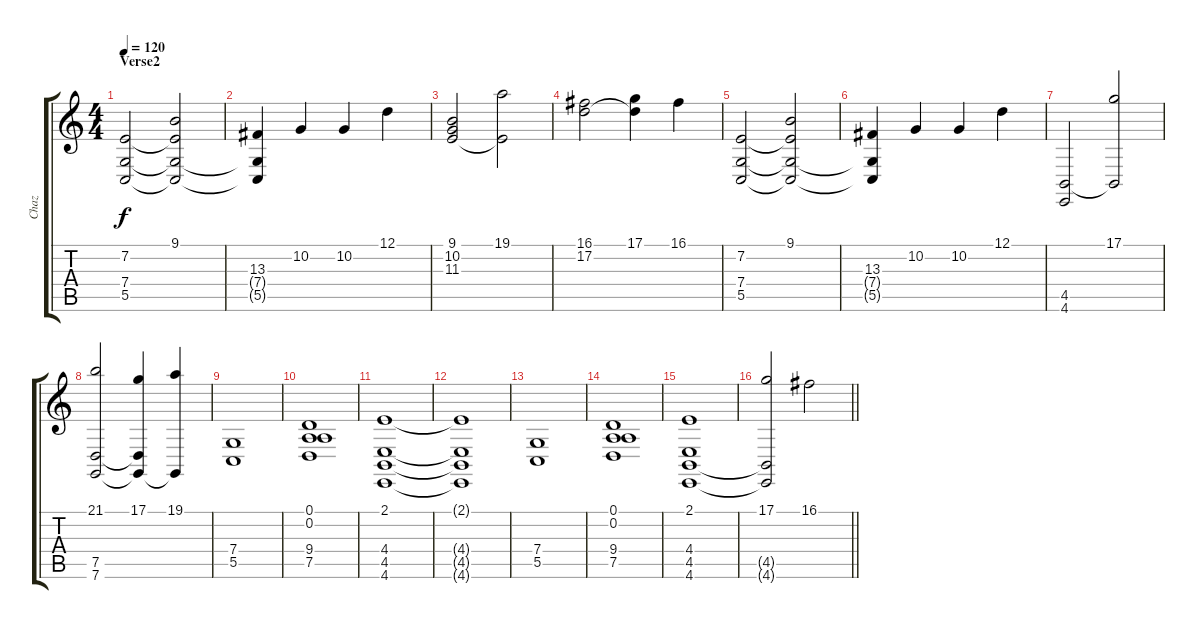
\track ("Chaz" "Chaz") {instrument acousticgrandpiano}
\staff {score tabs}
\tuning (D4 A3 F3 C3 G2 C2) {hide}
\ts (4 4)
\section ("" "Verse2")
\tempo 120
\clef g2
\ks c
(7.2 7.4 5.5).2{dy f} (9.1 7.2{t} 7.4{t} 5.5{t}).2 |
(13.3 7.4{t} 5.5{t}).4 10.2.4 10.2.4 12.1.4 |
(9.1 10.2 11.3).2 (19.1 11.3{t}).2 |
(16.1 17.2).2 (17.1 17.2{t}).4 16.1.4 |
(7.2 7.4 5.5).2 (9.1 7.2{t} 7.4{t} 5.5{t}).2 |
(13.3 7.4{t} 5.5{t}).4 10.2.4 10.2.4 12.1.4 |
(4.5 4.6).2 (17.1 4.5{t}).2 |
(21.1 7.5 7.6).2 (17.1 7.5{t} 7.6{t}).4 (19.1 7.6{t}).4 |
(7.4 5.5).1 |
(0.1 0.2 9.4 7.5).1 |
(2.1 4.4 4.5 4.6).1 |
(2.1{t} 4.4{t} 4.5{t} 4.6{t}).1 |
(7.4 5.5).1 |
(0.1 0.2 9.4 7.5).1 |
(2.1 4.4 4.5 4.6).1 |
\barLineRight lightlight
(17.1 4.5{t} 4.6{t}).2 16.1.2
